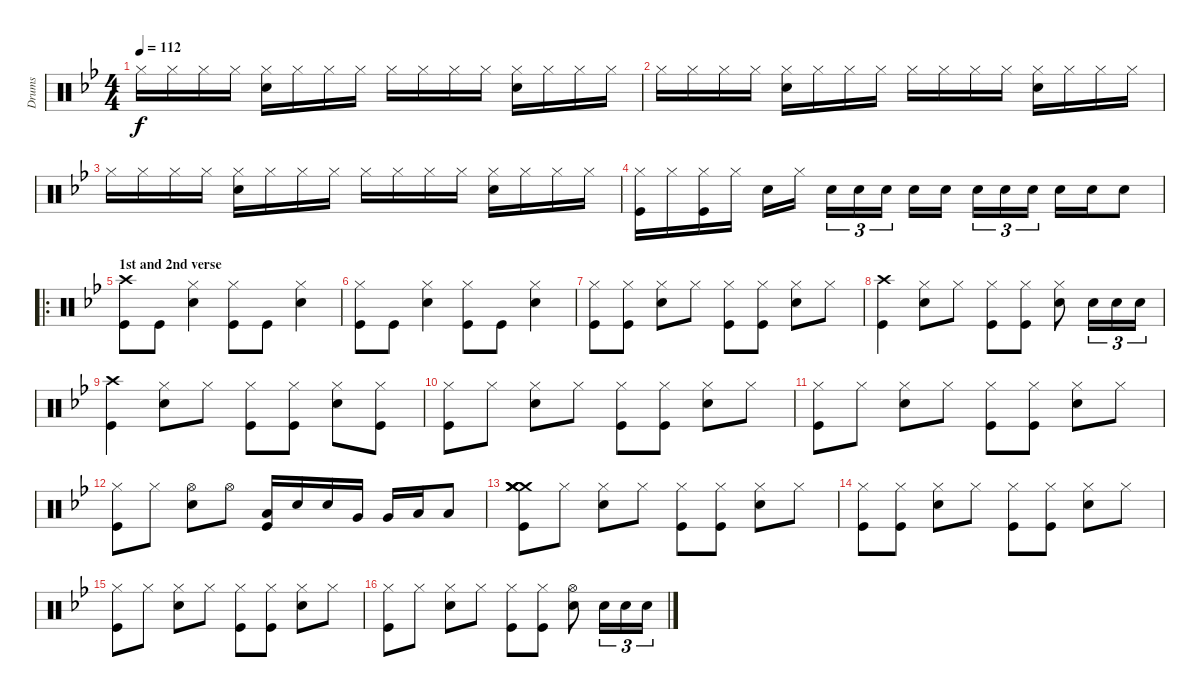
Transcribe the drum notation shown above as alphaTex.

\track ("Drums" "Drums") {instrument percussion}
\staff {score}
\articulation defaults
\ts (4 4)
\tempo 112
\clef neutral
\ks bb "Hi-Hat (closed)".16{dy f} "Hi-Hat (closed)".16 "Hi-Hat (closed)".16 "Hi-Hat (closed)".16
("Hi-Hat (closed)" "Snare (hit) 2").16 "Hi-Hat (closed)".16 "Hi-Hat (closed)".16 "Hi-Hat (closed)".16 "Hi-Hat (closed)".16 "Hi-Hat (closed)".16 "Hi-Hat (closed)".16 "Hi-Hat (closed)".16 ("Hi-Hat (closed)" "Snare (hit) 2").16 "Hi-Hat (closed)".16 "Hi-Hat (closed)".16 "Hi-Hat (closed)".16 |
"Hi-Hat (closed)".16 "Hi-Hat (closed)".16 "Hi-Hat (closed)".16 "Hi-Hat (closed)".16 ("Hi-Hat (closed)" "Snare (hit) 2").16 "Hi-Hat (closed)".16 "Hi-Hat (closed)".16 "Hi-Hat (closed)".16 "Hi-Hat (closed)".16 "Hi-Hat (closed)".16 "Hi-Hat (closed)".16 "Hi-Hat (closed)".16 ("Hi-Hat (closed)" "Snare (hit) 2").16 "Hi-Hat (closed)".16 "Hi-Hat (closed)".16 "Hi-Hat (closed)".16 |
"Hi-Hat (closed)".16 "Hi-Hat (closed)".16 "Hi-Hat (closed)".16 "Hi-Hat (closed)".16 ("Hi-Hat (closed)" "Snare (hit) 2").16 "Hi-Hat (closed)".16 "Hi-Hat (closed)".16 "Hi-Hat (closed)".16 "Hi-Hat (closed)".16 "Hi-Hat (closed)".16 "Hi-Hat (closed)".16 "Hi-Hat (closed)".16 ("Hi-Hat (closed)" "Snare (hit) 2").16 "Hi-Hat (closed)".16 "Hi-Hat (closed)".16 "Hi-Hat (closed)".16 |
("Hi-Hat (closed)" "Kick (hit)").16 "Hi-Hat (closed)".16 ("Hi-Hat (closed)" "Kick (hit)").16 "Hi-Hat (closed)".16 "Snare (hit) 2".16 "Hi-Hat (closed)".16 "Snare (hit) 2".16{tu (3 2)} "Snare (hit) 2".16{tu (3 2)} "Snare (hit) 2".16{tu (3 2)} "Snare (hit) 2".16 "Snare (hit) 2".16 "Snare (hit) 2".16{tu (3 2)} "Snare (hit) 2".16{tu (3 2)} "Snare (hit) 2".16{tu (3 2)} "Snare (hit) 2".16 "Snare (hit) 2".16 "Snare (hit) 2".8 |
\ro
\section ("" "1st and 2nd verse")
("Crash high (hit)" "Kick (hit)").8 "Kick (hit)".8 ("Hi-Hat (closed)" "Snare (hit) 2").4 ("Hi-Hat (closed)" "Kick (hit)").8 "Kick (hit)".8 ("Hi-Hat (closed)" "Snare (hit) 2").4 |
("Hi-Hat (closed)" "Kick (hit)").8 "Kick (hit)".8 ("Hi-Hat (closed)" "Snare (hit) 2").4 ("Hi-Hat (closed)" "Kick (hit)").8 "Kick (hit)".8 ("Hi-Hat (closed)" "Snare (hit) 2").4 |
("Hi-Hat (closed)" "Kick (hit)").8 ("Hi-Hat (closed)" "Kick (hit)").8 ("Hi-Hat (closed)" "Snare (hit) 2").8 "Hi-Hat (closed)".8 ("Hi-Hat (closed)" "Kick (hit)").8 ("Hi-Hat (closed)" "Kick (hit)").8 ("Hi-Hat (closed)" "Snare (hit) 2").8 "Hi-Hat (closed)".8 |
("Crash high (hit)" "Kick (hit)").4 ("Hi-Hat (closed)" "Snare (hit) 2").8 "Hi-Hat (closed)".8 ("Hi-Hat (closed)" "Kick (hit)").8 ("Hi-Hat (closed)" "Kick (hit)").8 ("Hi-Hat (closed)" "Snare (hit) 2").8 "Snare (hit) 2".16{tu (3 2)} "Snare (hit) 2".16{tu (3 2)} "Snare (hit) 2".16{tu (3 2)} |
("Crash high (hit)" "Kick (hit)").4 ("Hi-Hat (closed)" "Snare (hit) 2").8 "Hi-Hat (closed)".8 ("Hi-Hat (closed)" "Kick (hit)").8 ("Hi-Hat (closed)" "Kick (hit)").8 ("Hi-Hat (closed)" "Snare (hit) 2").8 ("Hi-Hat (closed)" "Kick (hit)").8 |
("Hi-Hat (closed)" "Kick (hit)").8 "Hi-Hat (closed)".8 ("Hi-Hat (closed)" "Snare (hit) 2").8 "Hi-Hat (closed)".8 ("Hi-Hat (closed)" "Kick (hit)").8 ("Hi-Hat (closed)" "Kick (hit)").8 ("Hi-Hat (closed)" "Snare (hit) 2").8 "Hi-Hat (closed)".8 |
("Hi-Hat (closed)" "Kick (hit)").8 "Hi-Hat (closed)".8 ("Hi-Hat (closed)" "Snare (hit) 2").8 "Hi-Hat (closed)".8 ("Hi-Hat (closed)" "Kick (hit)").8 ("Hi-Hat (closed)" "Kick (hit)").8 ("Hi-Hat (closed)" "Snare (hit) 2").8 "Hi-Hat (closed)".8 |
("Hi-Hat (closed)" "Kick (hit)").8 "Hi-Hat (closed)".8 ("Hi-Hat (open)" "Snare (hit) 2").8 "Hi-Hat (open)".8 ("Low Tom (hit)" "Kick (hit)").16 "Snare (hit) 2".16 "Snare (hit) 2".16 "Very Low Tom (hit)".16 "Very Low Tom (hit)".16 "Low Tom (hit)".16 "Low Tom (hit)".8 |
("Crash medium (hit)" "Crash medium (hit)" "Crash medium (hit)" "Crash medium (hit)" "Kick (hit)").8 "Hi-Hat (closed)".8 ("Hi-Hat (closed)" "Snare (hit) 2").8 "Hi-Hat (closed)".8 ("Hi-Hat (closed)" "Kick (hit)").8 ("Hi-Hat (closed)" "Kick (hit)").8 ("Hi-Hat (closed)" "Snare (hit) 2").8 "Hi-Hat (closed)".8 |
("Hi-Hat (closed)" "Kick (hit)").8 ("Hi-Hat (closed)" "Kick (hit)").8 ("Hi-Hat (closed)" "Snare (hit) 2").8 "Hi-Hat (closed)".8 ("Hi-Hat (closed)" "Kick (hit)").8 ("Hi-Hat (closed)" "Kick (hit)").8 ("Hi-Hat (closed)" "Snare (hit) 2").8 "Hi-Hat (closed)".8 |
("Hi-Hat (closed)" "Kick (hit)").8 "Hi-Hat (closed)".8 ("Hi-Hat (closed)" "Snare (hit) 2").8 "Hi-Hat (closed)".8 ("Hi-Hat (closed)" "Kick (hit)").8 ("Hi-Hat (closed)" "Kick (hit)").8 ("Hi-Hat (closed)" "Snare (hit) 2").8 "Hi-Hat (closed)".8 |
("Hi-Hat (closed)" "Kick (hit)").8 "Hi-Hat (closed)".8 ("Hi-Hat (closed)" "Snare (hit) 2").8 "Hi-Hat (closed)".8 ("Hi-Hat (closed)" "Kick (hit)").8 ("Hi-Hat (closed)" "Kick (hit)").8 ("Hi-Hat (open)" "Snare (hit) 2").8 "Snare (hit) 2".16{tu (3 2)} "Snare (hit) 2".16{tu (3 2)} "Snare (hit) 2".16{tu (3 2)}
